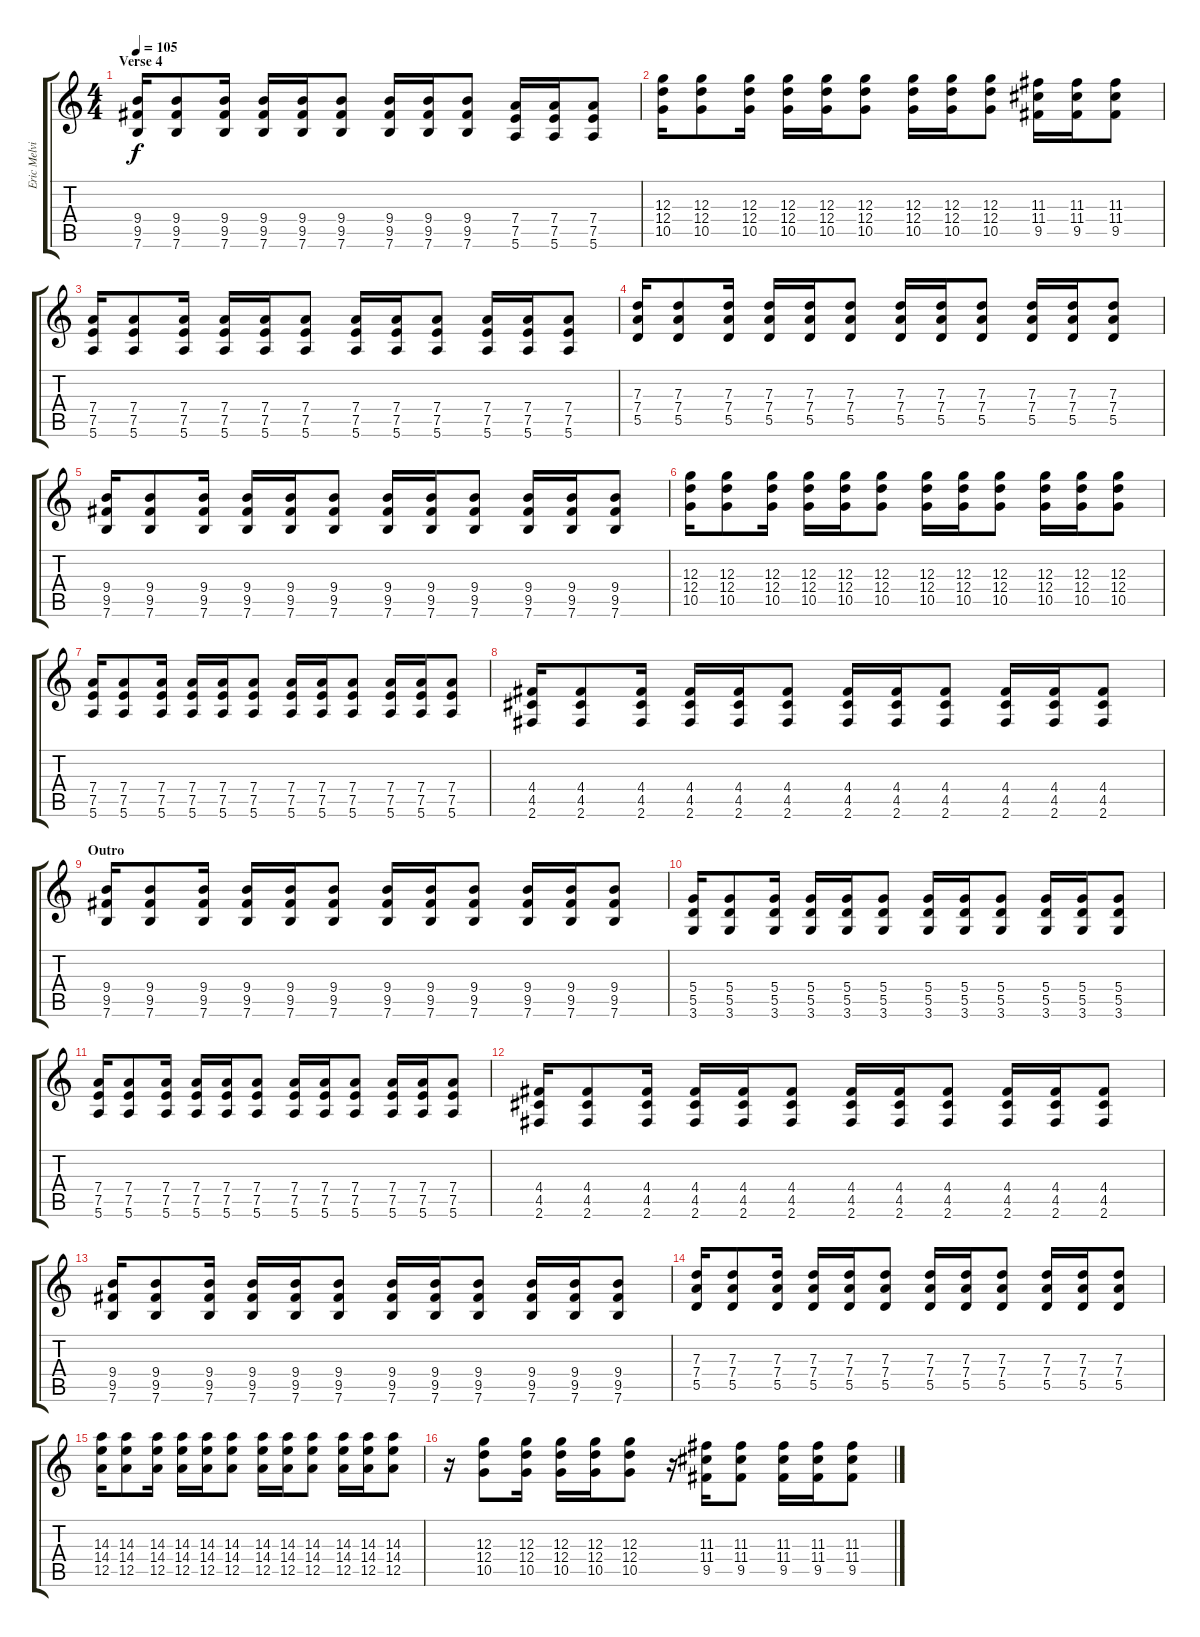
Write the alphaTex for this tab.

\track ("Eric Melvin" "Eric Melvi") {instrument overdrivenguitar}
\staff {score tabs}
\tuning (E4 B3 G3 D3 A2 E2) {hide}
\ts (4 4)
\section ("" "Verse 4")
\tempo 105
\clef g2
\ks c
(9.4 9.5 7.6).16{dy f} (9.4 9.5 7.6).8 (9.4 9.5 7.6).16 (9.4 9.5 7.6).16 (9.4 9.5 7.6).16 (9.4 9.5 7.6).8 (9.4 9.5 7.6).16 (9.4 9.5 7.6).16 (9.4 9.5 7.6).8 (7.4 7.5 5.6).16 (7.4 7.5 5.6).16 (7.4 7.5 5.6).8 |
(12.3 12.4 10.5).16 (12.3 12.4 10.5).8 (12.3 12.4 10.5).16 (12.3 12.4 10.5).16 (12.3 12.4 10.5).16 (12.3 12.4 10.5).8 (12.3 12.4 10.5).16 (12.3 12.4 10.5).16 (12.3 12.4 10.5).8 (11.3 11.4 9.5).16 (11.3 11.4 9.5).16 (11.3 11.4 9.5).8 |
(7.4 7.5 5.6).16 (7.4 7.5 5.6).8 (7.4 7.5 5.6).16 (7.4 7.5 5.6).16 (7.4 7.5 5.6).16 (7.4 7.5 5.6).8 (7.4 7.5 5.6).16 (7.4 7.5 5.6).16 (7.4 7.5 5.6).8 (7.4 7.5 5.6).16 (7.4 7.5 5.6).16 (7.4 7.5 5.6).8 |
(7.3 7.4 5.5).16 (7.3 7.4 5.5).8 (7.3 7.4 5.5).16 (7.3 7.4 5.5).16 (7.3 7.4 5.5).16 (7.3 7.4 5.5).8 (7.3 7.4 5.5).16 (7.3 7.4 5.5).16 (7.3 7.4 5.5).8 (7.3 7.4 5.5).16 (7.3 7.4 5.5).16 (7.3 7.4 5.5).8 |
(9.4 9.5 7.6).16 (9.4 9.5 7.6).8 (9.4 9.5 7.6).16 (9.4 9.5 7.6).16 (9.4 9.5 7.6).16 (9.4 9.5 7.6).8 (9.4 9.5 7.6).16 (9.4 9.5 7.6).16 (9.4 9.5 7.6).8 (9.4 9.5 7.6).16 (9.4 9.5 7.6).16 (9.4 9.5 7.6).8 |
(12.3 12.4 10.5).16 (12.3 12.4 10.5).8 (12.3 12.4 10.5).16 (12.3 12.4 10.5).16 (12.3 12.4 10.5).16 (12.3 12.4 10.5).8 (12.3 12.4 10.5).16 (12.3 12.4 10.5).16 (12.3 12.4 10.5).8 (12.3 12.4 10.5).16 (12.3 12.4 10.5).16 (12.3 12.4 10.5).8 |
(7.4 7.5 5.6).16 (7.4 7.5 5.6).8 (7.4 7.5 5.6).16 (7.4 7.5 5.6).16 (7.4 7.5 5.6).16 (7.4 7.5 5.6).8 (7.4 7.5 5.6).16 (7.4 7.5 5.6).16 (7.4 7.5 5.6).8 (7.4 7.5 5.6).16 (7.4 7.5 5.6).16 (7.4 7.5 5.6).8 |
(4.4 4.5 2.6).16 (4.4 4.5 2.6).8 (4.4 4.5 2.6).16 (4.4 4.5 2.6).16 (4.4 4.5 2.6).16 (4.4 4.5 2.6).8 (4.4 4.5 2.6).16 (4.4 4.5 2.6).16 (4.4 4.5 2.6).8 (4.4 4.5 2.6).16 (4.4 4.5 2.6).16 (4.4 4.5 2.6).8 |
\section ("" "Outro")
(9.4 9.5 7.6).16 (9.4 9.5 7.6).8 (9.4 9.5 7.6).16 (9.4 9.5 7.6).16 (9.4 9.5 7.6).16 (9.4 9.5 7.6).8 (9.4 9.5 7.6).16 (9.4 9.5 7.6).16 (9.4 9.5 7.6).8 (9.4 9.5 7.6).16 (9.4 9.5 7.6).16 (9.4 9.5 7.6).8 |
(5.4 5.5 3.6).16 (5.4 5.5 3.6).8 (5.4 5.5 3.6).16 (5.4 5.5 3.6).16 (5.4 5.5 3.6).16 (5.4 5.5 3.6).8 (5.4 5.5 3.6).16 (5.4 5.5 3.6).16 (5.4 5.5 3.6).8 (5.4 5.5 3.6).16 (5.4 5.5 3.6).16 (5.4 5.5 3.6).8 |
(7.4 7.5 5.6).16 (7.4 7.5 5.6).8 (7.4 7.5 5.6).16 (7.4 7.5 5.6).16 (7.4 7.5 5.6).16 (7.4 7.5 5.6).8 (7.4 7.5 5.6).16 (7.4 7.5 5.6).16 (7.4 7.5 5.6).8 (7.4 7.5 5.6).16 (7.4 7.5 5.6).16 (7.4 7.5 5.6).8 |
(4.4 4.5 2.6).16 (4.4 4.5 2.6).8 (4.4 4.5 2.6).16 (4.4 4.5 2.6).16 (4.4 4.5 2.6).16 (4.4 4.5 2.6).8 (4.4 4.5 2.6).16 (4.4 4.5 2.6).16 (4.4 4.5 2.6).8 (4.4 4.5 2.6).16 (4.4 4.5 2.6).16 (4.4 4.5 2.6).8 |
(9.4 9.5 7.6).16 (9.4 9.5 7.6).8 (9.4 9.5 7.6).16 (9.4 9.5 7.6).16 (9.4 9.5 7.6).16 (9.4 9.5 7.6).8 (9.4 9.5 7.6).16 (9.4 9.5 7.6).16 (9.4 9.5 7.6).8 (9.4 9.5 7.6).16 (9.4 9.5 7.6).16 (9.4 9.5 7.6).8 |
(7.3 7.4 5.5).16 (7.3 7.4 5.5).8 (7.3 7.4 5.5).16 (7.3 7.4 5.5).16 (7.3 7.4 5.5).16 (7.3 7.4 5.5).8 (7.3 7.4 5.5).16 (7.3 7.4 5.5).16 (7.3 7.4 5.5).8 (7.3 7.4 5.5).16 (7.3 7.4 5.5).16 (7.3 7.4 5.5).8 |
(14.3 14.4 12.5).16 (14.3 14.4 12.5).8 (14.3 14.4 12.5).16 (14.3 14.4 12.5).16 (14.3 14.4 12.5).16 (14.3 14.4 12.5).8 (14.3 14.4 12.5).16 (14.3 14.4 12.5).16 (14.3 14.4 12.5).8 (14.3 14.4 12.5).16 (14.3 14.4 12.5).16 (14.3 14.4 12.5).8 |
r.16 (12.3 12.4 10.5).8 (12.3 12.4 10.5).16 (12.3 12.4 10.5).16 (12.3 12.4 10.5).16 (12.3 12.4 10.5).8 r.16 (11.3 11.4 9.5).16 (11.3 11.4 9.5).8 (11.3 11.4 9.5).16 (11.3 11.4 9.5).16 (11.3 11.4 9.5).8
